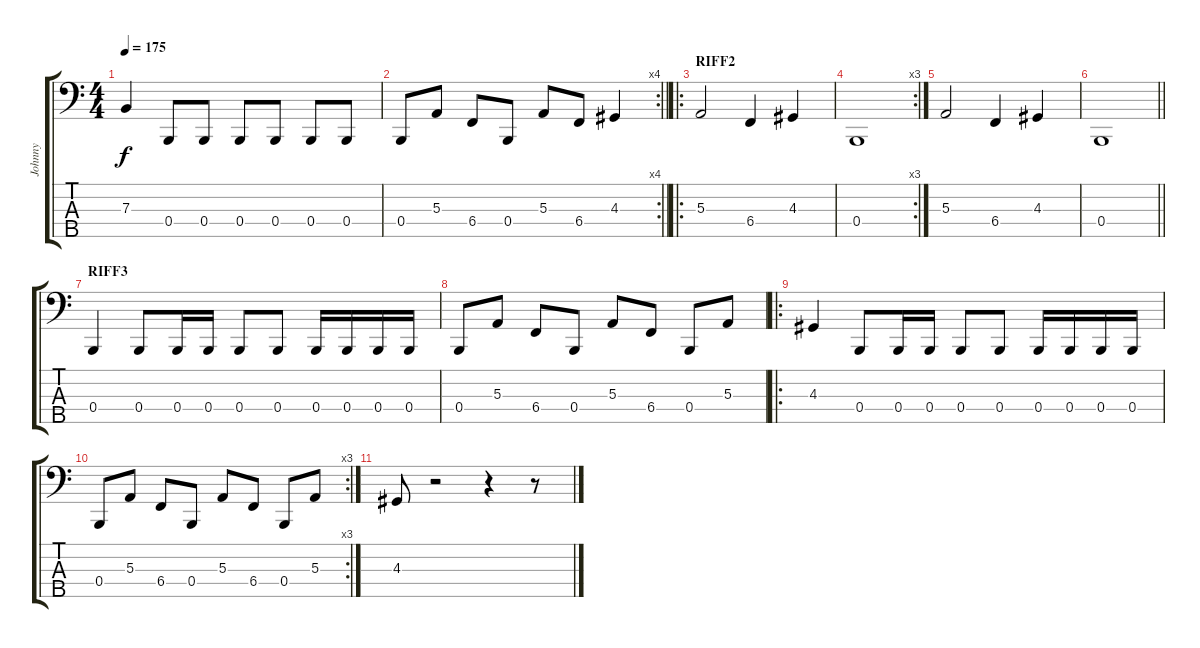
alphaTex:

\track ("Johnny" "Johnny") {instrument electricbassfinger}
\staff {score tabs}
\tuning (D2 A1 E1 B0 Gb0) {hide}
\ts (4 4)
\tempo 175
\clef f4
\ks c
7.3.4{dy f} 0.4.8 0.4.8 0.4.8 0.4.8 0.4.8 0.4.8 |
\rc 4
\barLineRight lightlight
0.4.8 5.3.8 6.4.8 0.4.8 5.3.8 6.4.8 4.3.4 |
\ro
\section ("" "RIFF2")
5.3.2 6.4.4 4.3.4 |
\rc 3
0.4.1 |
5.3.2 6.4.4 4.3.4 |
\barLineRight lightlight
0.4.1 |
\section ("" "RIFF3")
0.4.4 0.4.8 0.4.16 0.4.16 0.4.8 0.4.8 0.4.16 0.4.16 0.4.16 0.4.16 |
0.4.8 5.3.8 6.4.8 0.4.8 5.3.8 6.4.8 0.4.8 5.3.8 |
\ro
4.3.4 0.4.8 0.4.16 0.4.16 0.4.8 0.4.8 0.4.16 0.4.16 0.4.16 0.4.16 |
\rc 3
0.4.8 5.3.8 6.4.8 0.4.8 5.3.8 6.4.8 0.4.8 5.3.8 |
4.3.8 r.2 r.4 r.8
